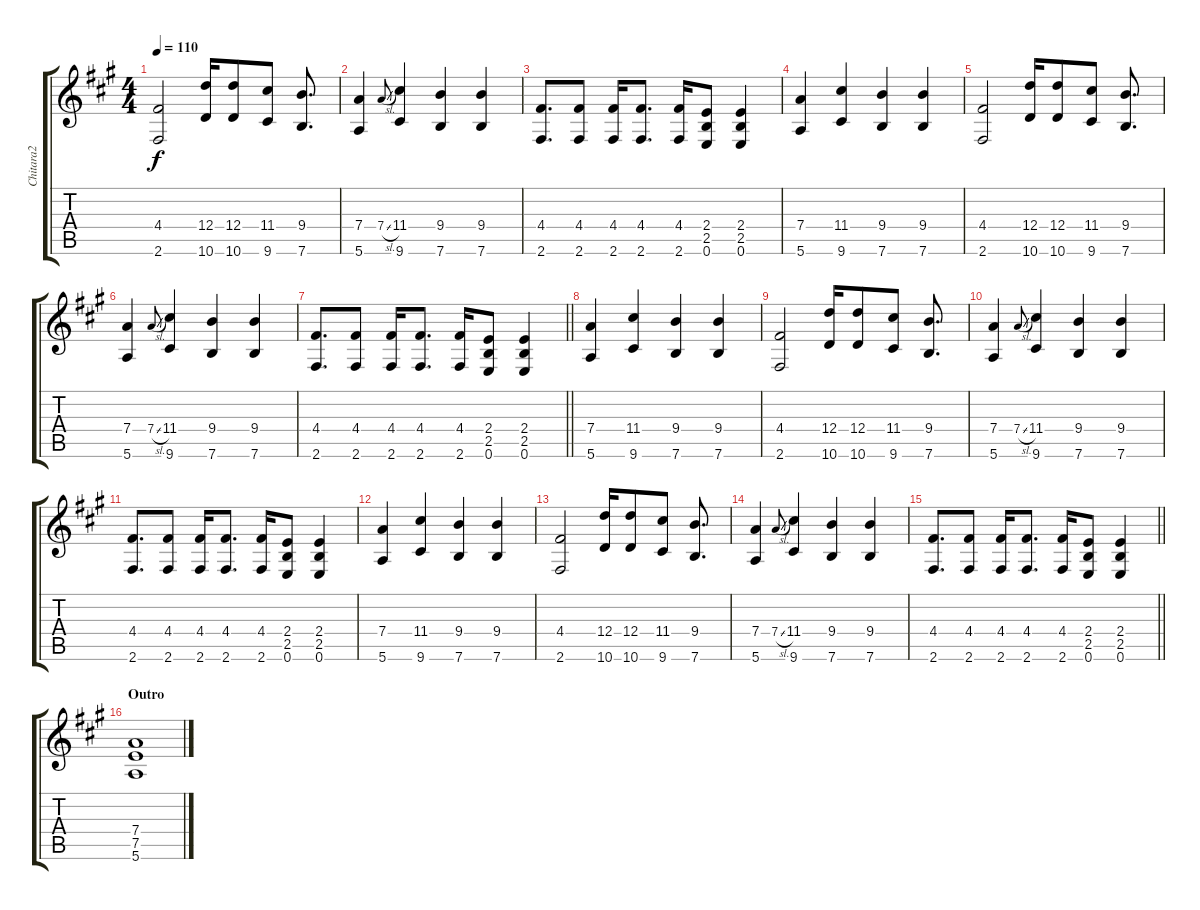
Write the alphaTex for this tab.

\track ("Chitara2" "Chitara2") {instrument distortionguitar}
\staff {score tabs}
\tuning (E4 B3 G3 D3 A2 E2) {hide}
\ts (4 4)
\tempo 110
\clef g2
\ks a
(4.4 2.6).2{dy f} (12.4 10.6).16 (12.4 10.6).8 (11.4 9.6).8 (9.4 7.6).8{d} |
(7.4 5.6).4 7.4{sl}.8{gr onbeat} (11.4 9.6).4 (9.4 7.6).4 (9.4 7.6).4 |
(4.4 2.6).8{d} (4.4 2.6).8 (4.4 2.6).16 (4.4 2.6).8{d} (4.4 2.6).16 (2.4 2.5 0.6).8 (2.4 2.5 0.6).4 |
(7.4 5.6).4 (11.4 9.6).4 (9.4 7.6).4 (9.4 7.6).4 |
(4.4 2.6).2 (12.4 10.6).16 (12.4 10.6).8 (11.4 9.6).8 (9.4 7.6).8{d} |
(7.4 5.6).4 7.4{sl}.8{gr onbeat} (11.4 9.6).4 (9.4 7.6).4 (9.4 7.6).4 |
\barLineRight lightlight
(4.4 2.6).8{d} (4.4 2.6).8 (4.4 2.6).16 (4.4 2.6).8{d} (4.4 2.6).16 (2.4 2.5 0.6).8 (2.4 2.5 0.6).4 |
(7.4 5.6).4 (11.4 9.6).4 (9.4 7.6).4 (9.4 7.6).4 |
(4.4 2.6).2 (12.4 10.6).16 (12.4 10.6).8 (11.4 9.6).8 (9.4 7.6).8{d} |
(7.4 5.6).4 7.4{sl}.8{gr onbeat} (11.4 9.6).4 (9.4 7.6).4 (9.4 7.6).4 |
(4.4 2.6).8{d} (4.4 2.6).8 (4.4 2.6).16 (4.4 2.6).8{d} (4.4 2.6).16 (2.4 2.5 0.6).8 (2.4 2.5 0.6).4 |
(7.4 5.6).4 (11.4 9.6).4 (9.4 7.6).4 (9.4 7.6).4 |
(4.4 2.6).2 (12.4 10.6).16 (12.4 10.6).8 (11.4 9.6).8 (9.4 7.6).8{d} |
(7.4 5.6).4 7.4{sl}.8{gr onbeat} (11.4 9.6).4 (9.4 7.6).4 (9.4 7.6).4 |
\barLineRight lightlight
(4.4 2.6).8{d} (4.4 2.6).8 (4.4 2.6).16 (4.4 2.6).8{d} (4.4 2.6).16 (2.4 2.5 0.6).8 (2.4 2.5 0.6).4 |
\section ("" "Outro")
(7.4 7.5 5.6).1
